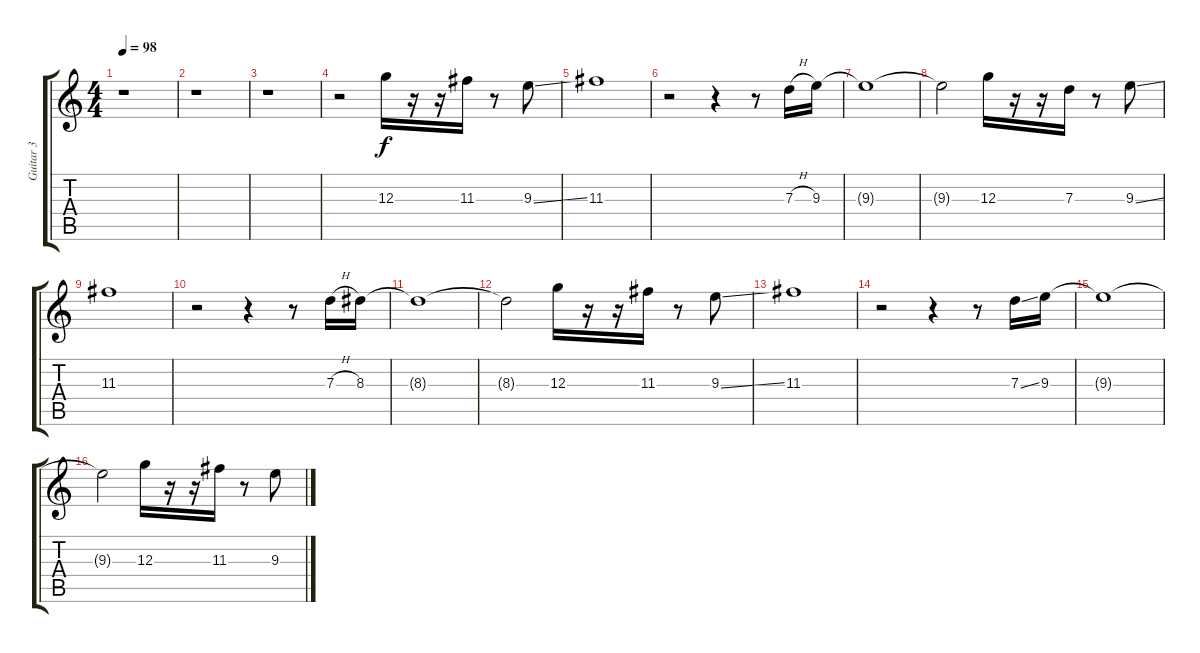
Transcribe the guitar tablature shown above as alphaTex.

\track ("Guitar 3" "Guitar 3") {instrument electricguitarjazz}
\staff {score tabs}
\tuning (E4 B3 G3 D3 A2 E2) {hide}
\ts (4 4)
\tempo 98
\clef g2
\ks c
r.1{dy f} |
r.1 |
r.1 |
r.2 12.3.16 r.16 r.16 11.3.16 r.8 9.3{ss}.8 |
11.3.1 |
r.2 r.4 r.8 7.3{h}.16 9.3.16 |
9.3{t}.1 |
9.3{t}.2 12.3.16 r.16 r.16 7.3.16 r.8 9.3{ss}.8 |
11.3.1 |
r.2 r.4 r.8 7.3{h}.16 8.3.16 |
8.3{t}.1 |
8.3{t}.2 12.3.16 r.16 r.16 11.3.16 r.8 9.3{ss}.8 |
11.3.1 |
r.2 r.4 r.8 7.3{ss}.16 9.3.16 |
9.3{t}.1 |
9.3{t}.2 12.3.16 r.16 r.16 11.3.16 r.8 9.3{ss}.8
